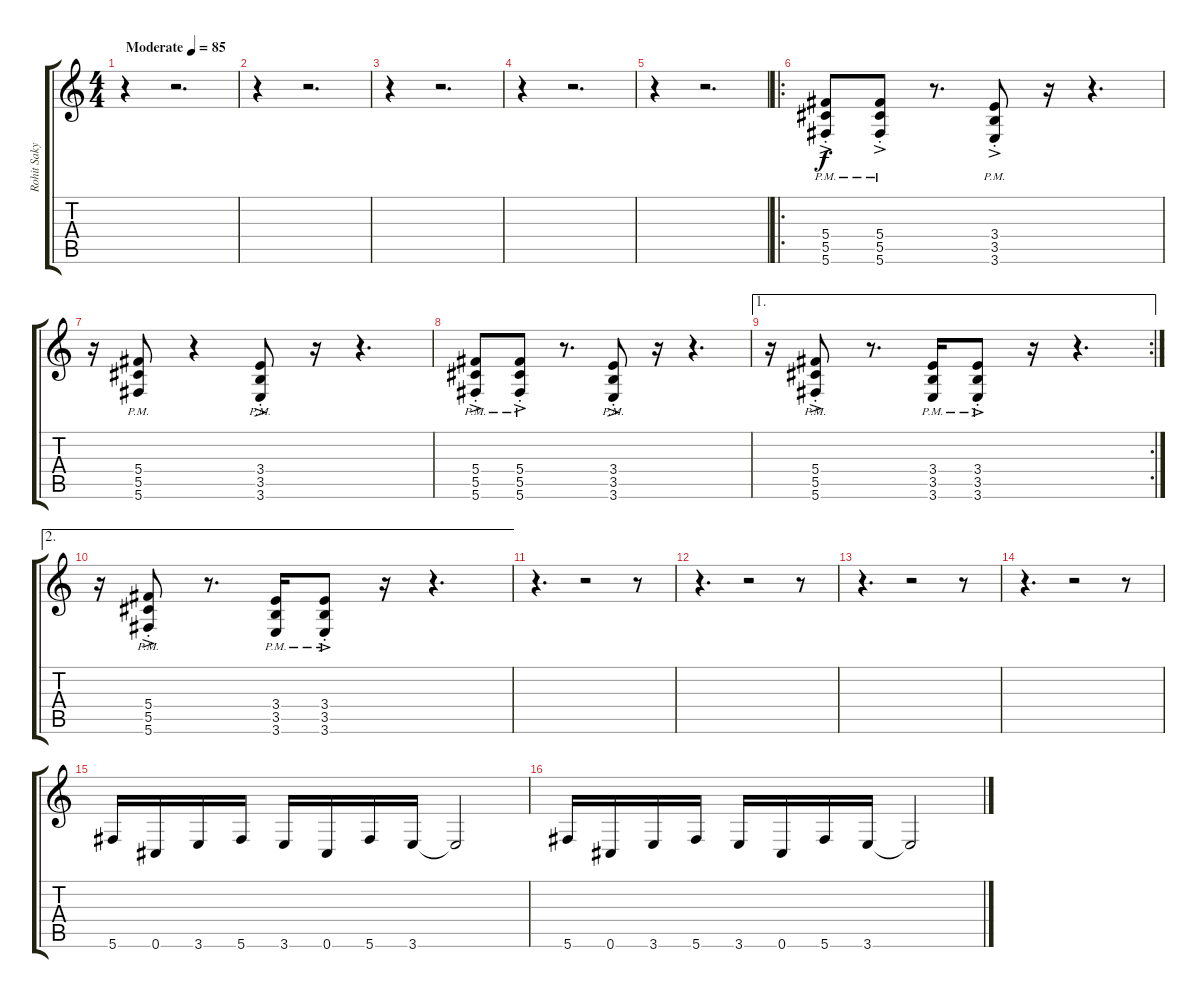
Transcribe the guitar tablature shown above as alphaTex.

\track ("Rohit Sakya - Rythms" "Rohit Saky") {instrument overdrivenguitar}
\staff {score tabs}
\tuning (Eb4 Bb3 Gb3 Db3 Ab2 Db2) {hide}
\ts (4 4)
\tempo (85 "Moderate")
\clef g2
\ks c
r.4{dy f instrument overdrivenguitar} r.2{d} |
r.4 r.2{d} |
r.4 r.2{d} |
r.4 r.2{d} |
r.4 r.2{d} |
\ro
(5.4{pm} 5.5{pm} 5.6{ac pm st}).8 (5.4{pm} 5.5{pm} 5.6{ac pm st}).8 r.8{d} (3.4{pm} 3.5{pm} 3.6{ac pm st}).8 r.16 r.4{d} |
r.16 (5.4{pm} 5.5{pm} 5.6{pm}).8 r.4 (3.4{pm} 3.5{pm} 3.6{ac pm st}).8 r.16 r.4{d} |
(5.4{pm} 5.5{pm} 5.6{ac pm st}).8 (5.4{pm} 5.5{pm} 5.6{ac pm st}).8 r.8{d} (3.4{pm} 3.5{pm} 3.6{ac pm st}).8 r.16 r.4{d} |
\ae 1
\rc 2
r.16 (5.4{pm} 5.5{pm} 5.6{ac pm st}).8 r.8{d} (3.4{pm} 3.5{pm} 3.6{pm}).16 (3.4{pm} 3.5{pm} 3.6{ac pm st}).8 r.16 r.4{d} |
\ae 2
r.16 (5.4{pm} 5.5{pm} 5.6{ac pm st}).8 r.8{d} (3.4{pm} 3.5{pm} 3.6{pm}).16 (3.4{pm} 3.5{pm} 3.6{ac pm st}).8 r.16 r.4{d} |
r.4{d} r.2 r.8 |
r.4{d} r.2 r.8 |
r.4{d} r.2 r.8 |
r.4{d} r.2 r.8 |
5.6.16{balance 12} 0.6.16 3.6.16 5.6.16 3.6.16 0.6.16 5.6.16 3.6.16 3.6{t}.2 |
5.6.16 0.6.16 3.6.16 5.6.16 3.6.16 0.6.16 5.6.16 3.6.16 3.6{t}.2
